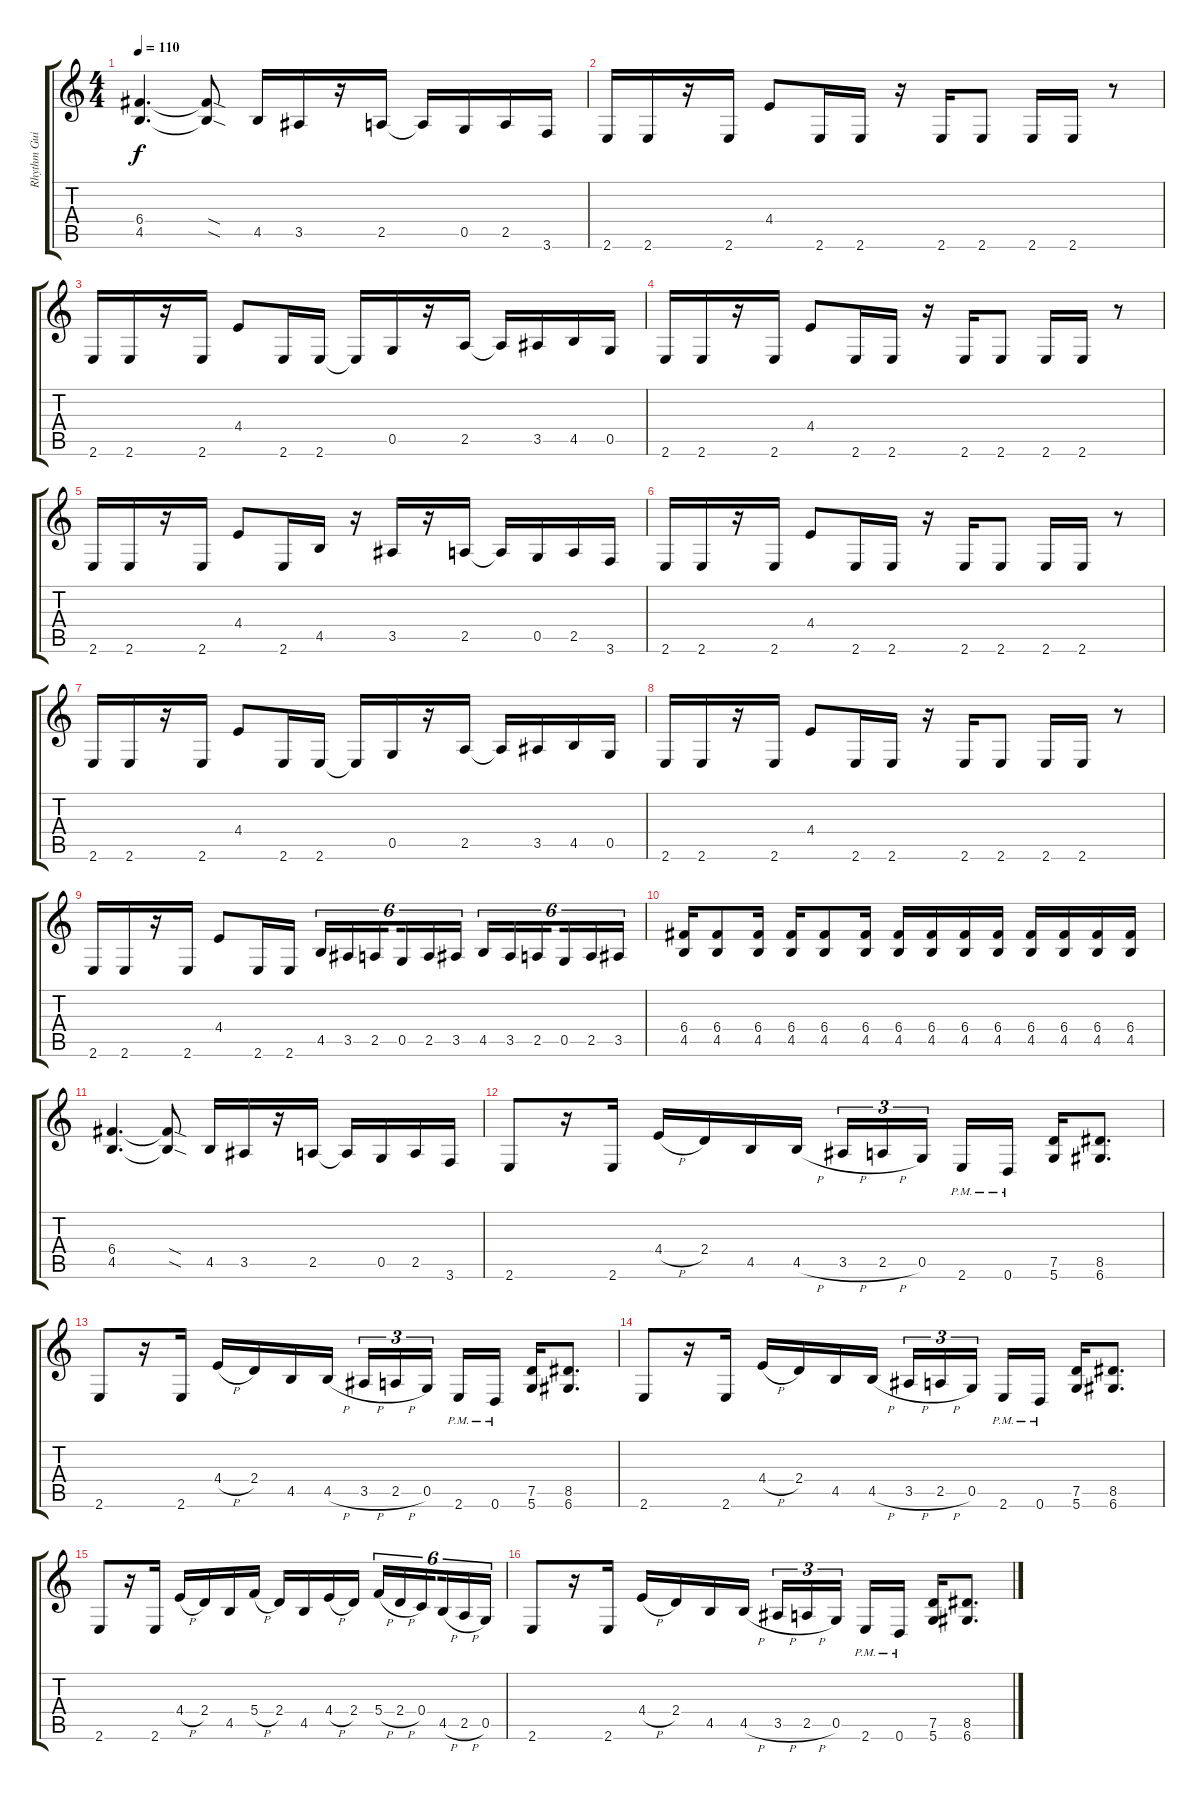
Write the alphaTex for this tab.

\track ("Rhythm Guitar" "Rhythm Gui") {instrument distortionguitar}
\staff {score tabs}
\tuning (D4 A3 F3 C3 G2 D2) {hide}
\ts (4 4)
\tempo 110
\clef g2
\ks c
(6.4 4.5).4{d dy f} (6.4{sod t} 4.5{sod t}).8 4.5.16 3.5.16 r.16 2.5.16 2.5{t}.16 0.5.16 2.5.16 3.6.16 |
2.6.16 2.6.16 r.16 2.6.16 4.4.8 2.6.16 2.6.16 r.16 2.6.16 2.6.8 2.6.16 2.6.16 r.8 |
2.6.16 2.6.16 r.16 2.6.16 4.4.8 2.6.16 2.6.16 2.6{t}.16 0.5.16 r.16 2.5.16 2.5{t}.16 3.5.16 4.5.16 0.5.16 |
2.6.16 2.6.16 r.16 2.6.16 4.4.8 2.6.16 2.6.16 r.16 2.6.16 2.6.8 2.6.16 2.6.16 r.8 |
2.6.16 2.6.16 r.16 2.6.16 4.4.8 2.6.16 4.5.16 r.16 3.5.16 r.16 2.5.16 2.5{t}.16 0.5.16 2.5.16 3.6.16 |
2.6.16 2.6.16 r.16 2.6.16 4.4.8 2.6.16 2.6.16 r.16 2.6.16 2.6.8 2.6.16 2.6.16 r.8 |
2.6.16 2.6.16 r.16 2.6.16 4.4.8 2.6.16 2.6.16 2.6{t}.16 0.5.16 r.16 2.5.16 2.5{t}.16 3.5.16 4.5.16 0.5.16 |
2.6.16 2.6.16 r.16 2.6.16 4.4.8 2.6.16 2.6.16 r.16 2.6.16 2.6.8 2.6.16 2.6.16 r.8 |
2.6.16 2.6.16 r.16 2.6.16 4.4.8 2.6.16 2.6.16 4.5.16{tu (6 4)} 3.5.16{tu (6 4)} 2.5.16{tu (6 4) beam splitsecondary} 0.5.16{tu (6 4)} 2.5.16{tu (6 4)} 3.5.16{tu (6 4)} 4.5.16{tu (6 4)} 3.5.16{tu (6 4)} 2.5.16{tu (6 4) beam splitsecondary} 0.5.16{tu (6 4)} 2.5.16{tu (6 4)} 3.5.16{tu (6 4)} |
(6.4 4.5).16 (6.4 4.5).8 (6.4 4.5).16 (6.4 4.5).16 (6.4 4.5).8 (6.4 4.5).16 (6.4 4.5).16 (6.4 4.5).16 (6.4 4.5).16 (6.4 4.5).16 (6.4 4.5).16 (6.4 4.5).16 (6.4 4.5).16 (6.4 4.5).16 |
(6.4 4.5).4{d} (6.4{sod t} 4.5{sod t}).8 4.5.16 3.5.16 r.16 2.5.16 2.5{t}.16 0.5.16 2.5.16 3.6.16 |
2.6.8 r.16 2.6.16 4.4{h}.16 2.4.16 4.5.16 4.5{h}.16 3.5{h}.16{tu (3 2)} 2.5{h}.16{tu (3 2)} 0.5.16{tu (3 2) beam splitsecondary} 2.6{pm}.16 0.6{pm}.16 (7.5 5.6).16 (8.5 6.6).8{d} |
2.6.8 r.16 2.6.16 4.4{h}.16 2.4.16 4.5.16 4.5{h}.16 3.5{h}.16{tu (3 2)} 2.5{h}.16{tu (3 2)} 0.5.16{tu (3 2) beam splitsecondary} 2.6{pm}.16 0.6{pm}.16 (7.5 5.6).16 (8.5 6.6).8{d} |
2.6.8 r.16 2.6.16 4.4{h}.16 2.4.16 4.5.16 4.5{h}.16 3.5{h}.16{tu (3 2)} 2.5{h}.16{tu (3 2)} 0.5.16{tu (3 2) beam splitsecondary} 2.6{pm}.16 0.6{pm}.16 (7.5 5.6).16 (8.5 6.6).8{d} |
2.6.8 r.16 2.6.16 4.4{h}.16 2.4.16 4.5.16 5.4{h}.16 2.4.16 4.5.16 4.4{h}.16 2.4.16 5.4{h}.16{tu (6 4)} 2.4{h}.16{tu (6 4)} 0.4.16{tu (6 4) beam splitsecondary} 4.5{h}.16{tu (6 4)} 2.5{h}.16{tu (6 4)} 0.5.16{tu (6 4)} |
2.6.8 r.16 2.6.16 4.4{h}.16 2.4.16 4.5.16 4.5{h}.16 3.5{h}.16{tu (3 2)} 2.5{h}.16{tu (3 2)} 0.5.16{tu (3 2) beam splitsecondary} 2.6{pm}.16 0.6{pm}.16 (7.5 5.6).16 (8.5 6.6).8{d}
